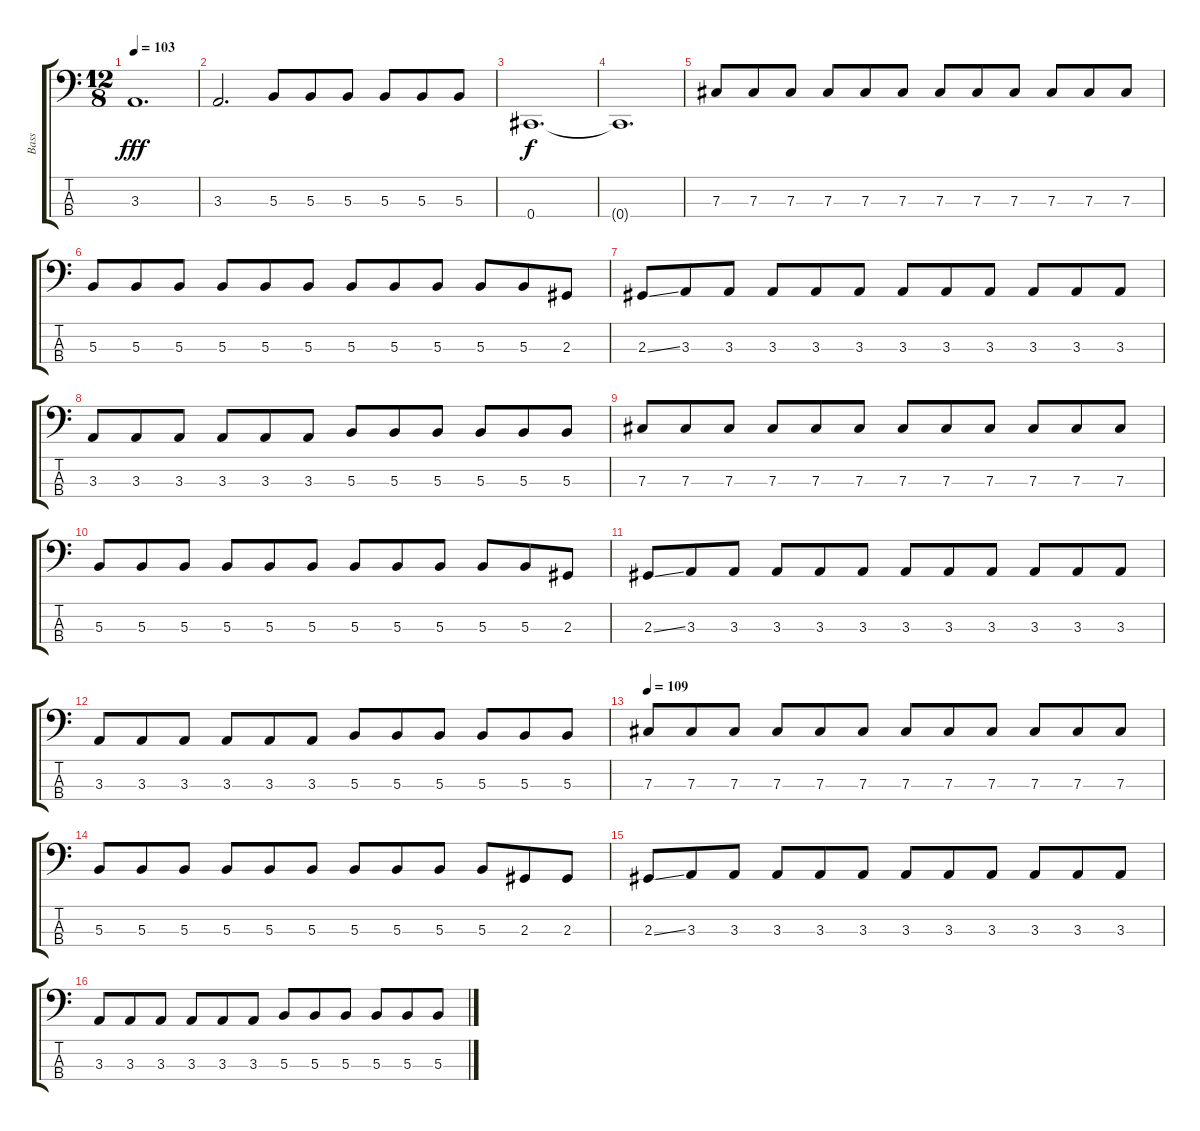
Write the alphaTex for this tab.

\track ("Bass" "Bass") {instrument electricbassfinger}
\staff {score tabs}
\tuning (E2 B1 Gb1 Db1) {hide}
\ts (12 8)
\tempo 103
\clef f4
\ks c
3.3.1{d dy fff} |
3.3.2{d} 5.3.8 5.3.8 5.3.8 5.3.8 5.3.8 5.3.8 |
0.4.1{d dy f} |
0.4{t}.1{d} |
7.3.8 7.3.8 7.3.8 7.3.8 7.3.8 7.3.8 7.3.8 7.3.8 7.3.8 7.3.8 7.3.8 7.3.8 |
5.3.8 5.3.8 5.3.8 5.3.8 5.3.8 5.3.8 5.3.8 5.3.8 5.3.8 5.3.8 5.3.8 2.3.8 |
2.3{ss}.8 3.3.8 3.3.8 3.3.8 3.3.8 3.3.8 3.3.8 3.3.8 3.3.8 3.3.8 3.3.8 3.3.8 |
3.3.8 3.3.8 3.3.8 3.3.8 3.3.8 3.3.8 5.3.8 5.3.8 5.3.8 5.3.8 5.3.8 5.3.8 |
7.3.8 7.3.8 7.3.8 7.3.8 7.3.8 7.3.8 7.3.8 7.3.8 7.3.8 7.3.8 7.3.8 7.3.8 |
5.3.8 5.3.8 5.3.8 5.3.8 5.3.8 5.3.8 5.3.8 5.3.8 5.3.8 5.3.8 5.3.8 2.3.8 |
2.3{ss}.8 3.3.8 3.3.8 3.3.8 3.3.8 3.3.8 3.3.8 3.3.8 3.3.8 3.3.8 3.3.8 3.3.8 |
3.3.8 3.3.8 3.3.8 3.3.8 3.3.8 3.3.8 5.3.8 5.3.8 5.3.8 5.3.8 5.3.8 5.3.8 |
\tempo 109
7.3.8 7.3.8 7.3.8 7.3.8 7.3.8 7.3.8 7.3.8 7.3.8 7.3.8 7.3.8 7.3.8 7.3.8 |
5.3.8 5.3.8 5.3.8 5.3.8 5.3.8 5.3.8 5.3.8 5.3.8 5.3.8 5.3.8 2.3.8 2.3.8 |
2.3{ss}.8 3.3.8 3.3.8 3.3.8 3.3.8 3.3.8 3.3.8 3.3.8 3.3.8 3.3.8 3.3.8 3.3.8 |
3.3.8 3.3.8 3.3.8 3.3.8 3.3.8 3.3.8 5.3.8 5.3.8 5.3.8 5.3.8 5.3.8 5.3.8
